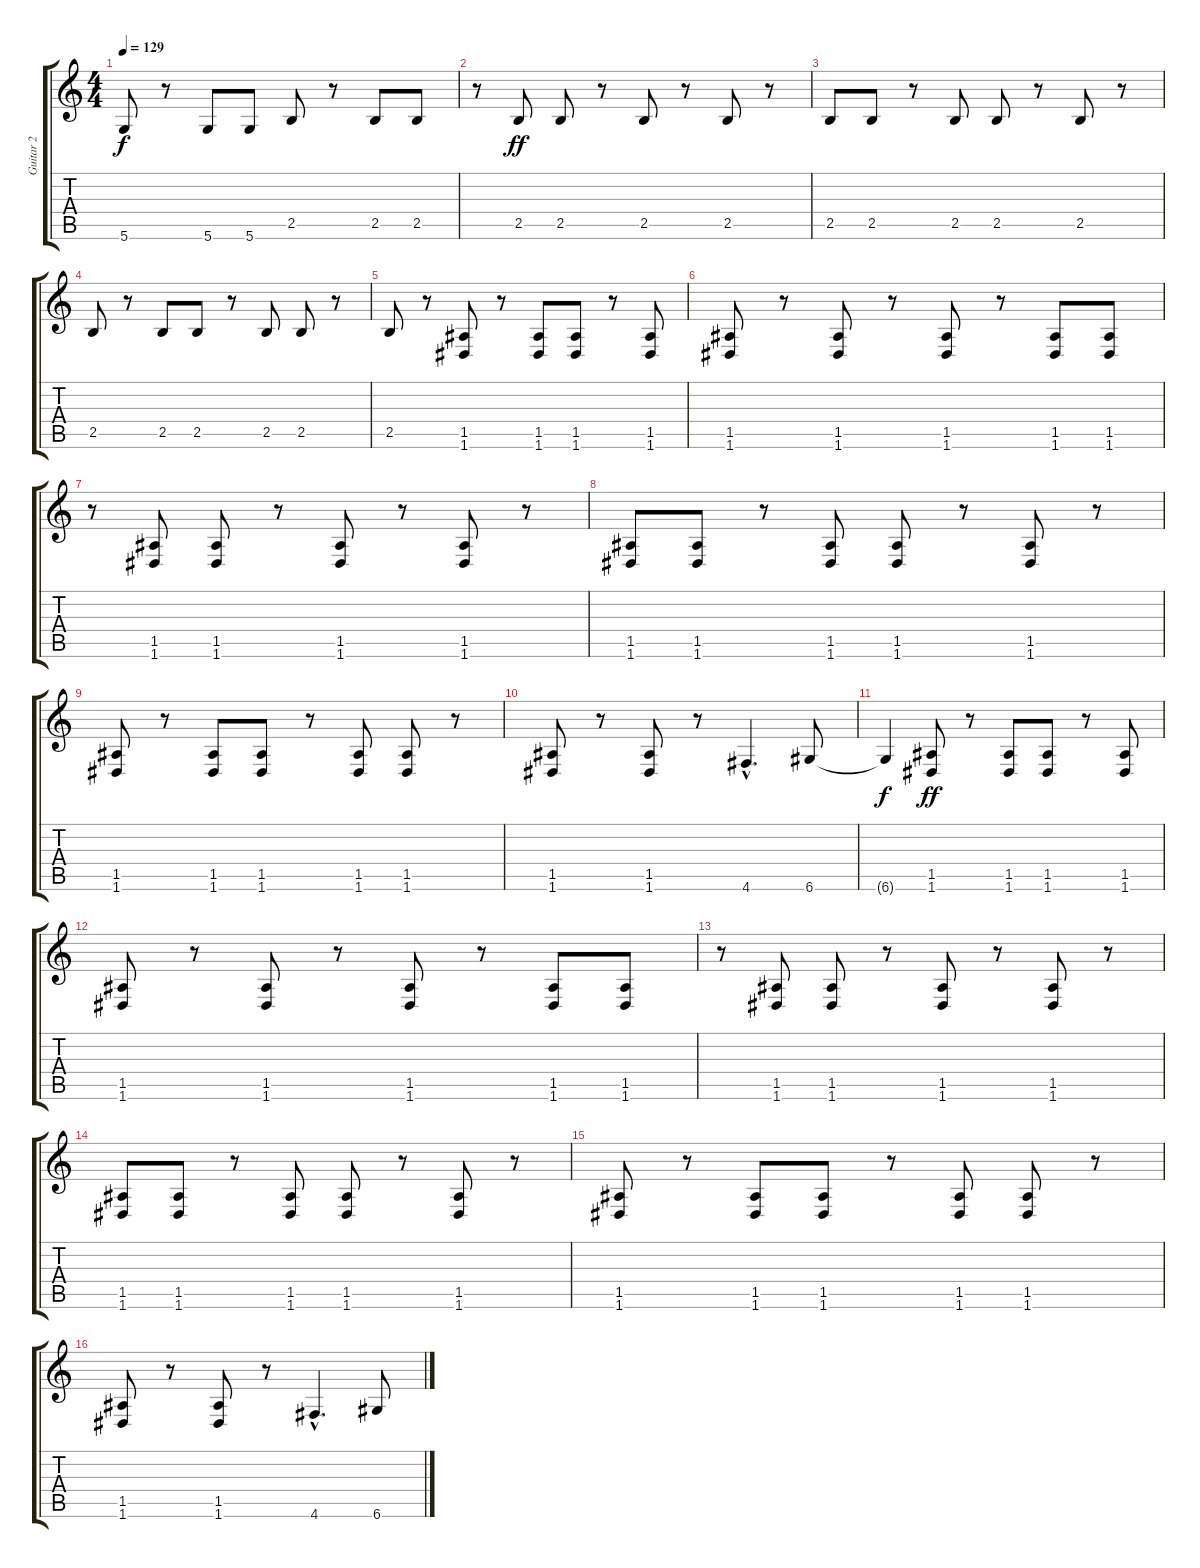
\track ("Guitar 2" "Guitar 2") {instrument distortionguitar}
\staff {score tabs}
\tuning (E4 B3 G3 D3 A2 D2) {hide}
\ts (4 4)
\tempo 129
\clef g2
\ks c
5.6.8{dy f} r.8 5.6.8 5.6.8 2.5.8 r.8 2.5.8 2.5.8 |
r.8 2.5.8{dy ff} 2.5.8 r.8 2.5.8 r.8 2.5.8 r.8 |
2.5.8 2.5.8 r.8 2.5.8 2.5.8 r.8 2.5.8 r.8 |
2.5.8 r.8 2.5.8 2.5.8 r.8 2.5.8 2.5.8 r.8 |
2.5.8 r.8 (1.5 1.6).8 r.8 (1.5 1.6).8 (1.5 1.6).8 r.8 (1.5 1.6).8 |
(1.5 1.6).8 r.8 (1.5 1.6).8 r.8 (1.5 1.6).8 r.8 (1.5 1.6).8 (1.5 1.6).8 |
r.8 (1.5 1.6).8 (1.5 1.6).8 r.8 (1.5 1.6).8 r.8 (1.5 1.6).8 r.8 |
(1.5 1.6).8 (1.5 1.6).8 r.8 (1.5 1.6).8 (1.5 1.6).8 r.8 (1.5 1.6).8 r.8 |
(1.5 1.6).8 r.8 (1.5 1.6).8 (1.5 1.6).8 r.8 (1.5 1.6).8 (1.5 1.6).8 r.8 |
(1.5 1.6).8 r.8 (1.5 1.6).8 r.8 4.6{hac}.4{d} 6.6.8 |
6.6{t}.4{dy f} (1.5 1.6).8{dy ff} r.8 (1.5 1.6).8 (1.5 1.6).8 r.8 (1.5 1.6).8 |
(1.5 1.6).8 r.8 (1.5 1.6).8 r.8 (1.5 1.6).8 r.8 (1.5 1.6).8 (1.5 1.6).8 |
r.8 (1.5 1.6).8 (1.5 1.6).8 r.8 (1.5 1.6).8 r.8 (1.5 1.6).8 r.8 |
(1.5 1.6).8 (1.5 1.6).8 r.8 (1.5 1.6).8 (1.5 1.6).8 r.8 (1.5 1.6).8 r.8 |
(1.5 1.6).8 r.8 (1.5 1.6).8 (1.5 1.6).8 r.8 (1.5 1.6).8 (1.5 1.6).8 r.8 |
(1.5 1.6).8 r.8 (1.5 1.6).8 r.8 4.6{hac}.4{d} 6.6.8
